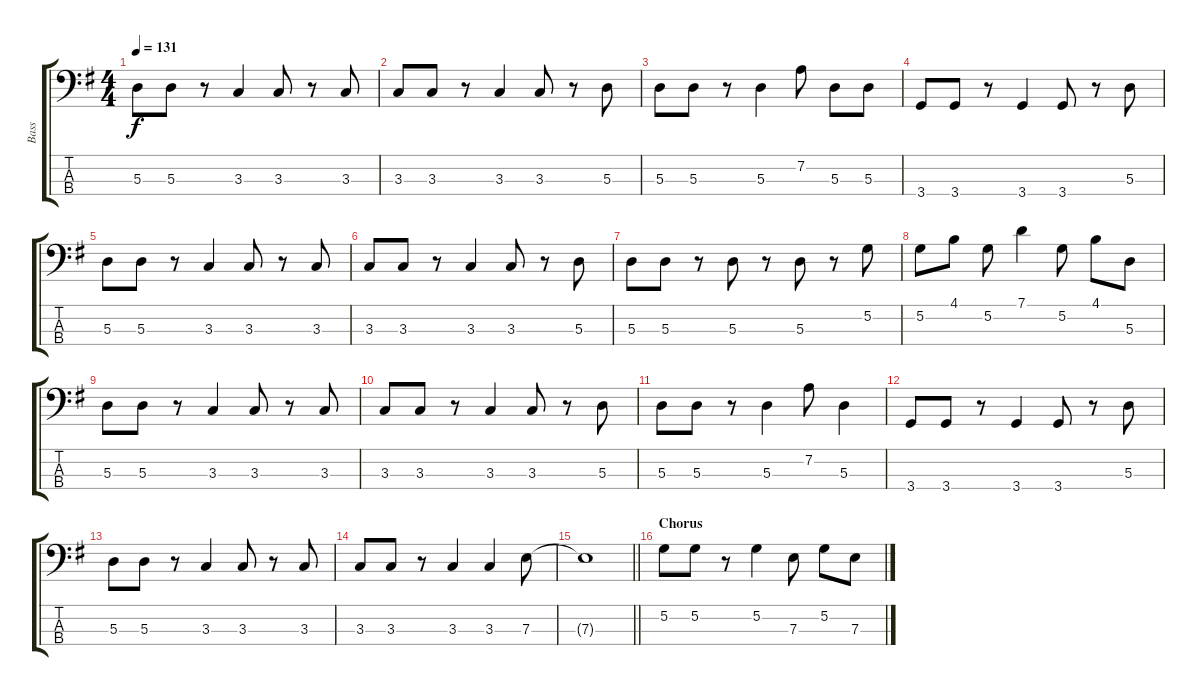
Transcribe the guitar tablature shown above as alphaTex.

\track ("Bass" "Bass") {instrument electricbasspick}
\staff {score tabs}
\tuning (G2 D2 A1 E1) {hide}
\ts (4 4)
\tempo 131
\clef f4
\ks g
5.3.8{dy f} 5.3.8 r.8 3.3.4 3.3.8 r.8 3.3.8 |
3.3.8 3.3.8 r.8 3.3.4 3.3.8 r.8 5.3.8 |
5.3.8 5.3.8 r.8 5.3.4 7.2.8 5.3.8 5.3.8 |
3.4.8 3.4.8 r.8 3.4.4 3.4.8 r.8 5.3.8 |
5.3.8 5.3.8 r.8 3.3.4 3.3.8 r.8 3.3.8 |
3.3.8 3.3.8 r.8 3.3.4 3.3.8 r.8 5.3.8 |
5.3.8 5.3.8 r.8 5.3.8 r.8 5.3.8 r.8 5.2.8 |
5.2.8 4.1.8 5.2.8 7.1.4 5.2.8 4.1.8 5.3.8 |
5.3.8 5.3.8 r.8 3.3.4 3.3.8 r.8 3.3.8 |
3.3.8 3.3.8 r.8 3.3.4 3.3.8 r.8 5.3.8 |
5.3.8 5.3.8 r.8 5.3.4 7.2.8 5.3.4 |
3.4.8 3.4.8 r.8 3.4.4 3.4.8 r.8 5.3.8 |
5.3.8 5.3.8 r.8 3.3.4 3.3.8 r.8 3.3.8 |
3.3.8 3.3.8 r.8 3.3.4 3.3.4 7.3.8 |
\barLineRight lightlight
7.3{t}.1 |
\section ("" "Chorus")
5.2.8 5.2.8 r.8 5.2.4 7.3.8 5.2.8 7.3.8
